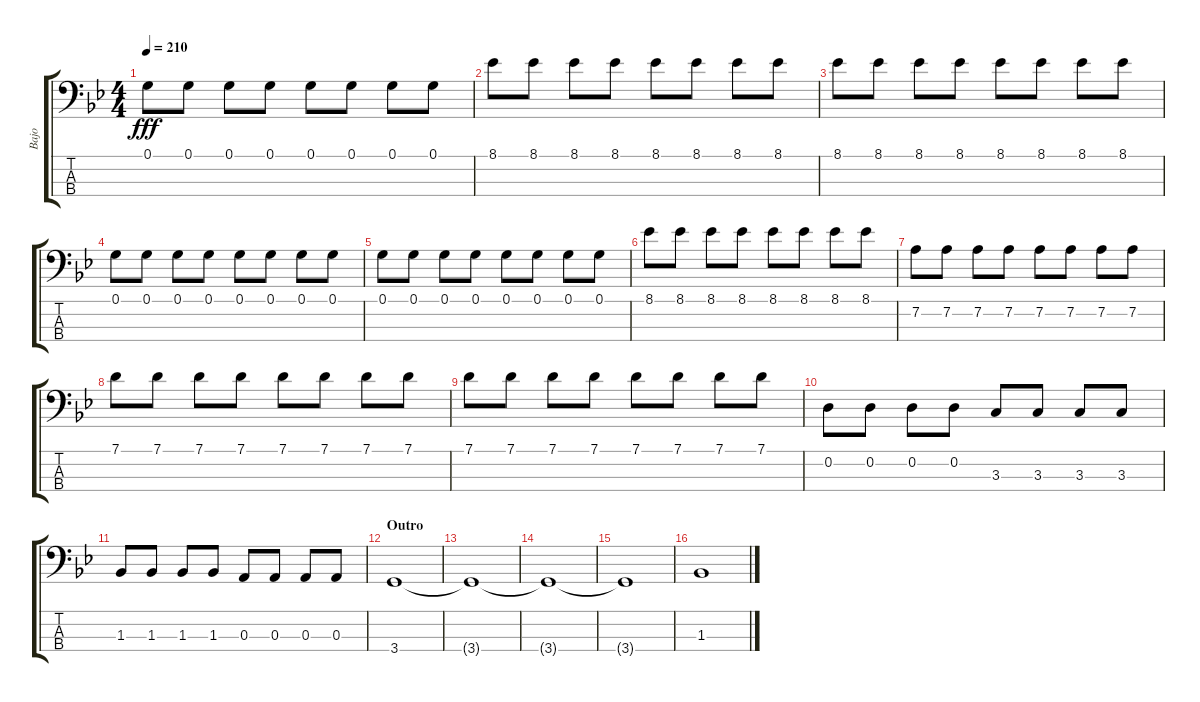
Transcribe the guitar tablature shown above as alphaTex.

\track ("Bajo" "Bajo") {instrument electricbassfinger}
\staff {score tabs}
\tuning (G2 D2 A1 E1) {hide}
\ts (4 4)
\tempo 210
\clef f4
\ks gminor
0.1.8{dy fff} 0.1.8 0.1.8 0.1.8 0.1.8 0.1.8 0.1.8 0.1.8 |
8.1.8 8.1.8 8.1.8 8.1.8 8.1.8 8.1.8 8.1.8 8.1.8 |
8.1.8 8.1.8 8.1.8 8.1.8 8.1.8 8.1.8 8.1.8 8.1.8 |
0.1.8 0.1.8 0.1.8 0.1.8 0.1.8 0.1.8 0.1.8 0.1.8 |
0.1.8 0.1.8 0.1.8 0.1.8 0.1.8 0.1.8 0.1.8 0.1.8 |
8.1.8 8.1.8 8.1.8 8.1.8 8.1.8 8.1.8 8.1.8 8.1.8 |
7.2.8 7.2.8 7.2.8 7.2.8 7.2.8 7.2.8 7.2.8 7.2.8 |
7.1.8 7.1.8 7.1.8 7.1.8 7.1.8 7.1.8 7.1.8 7.1.8 |
7.1.8 7.1.8 7.1.8 7.1.8 7.1.8 7.1.8 7.1.8 7.1.8 |
0.2.8 0.2.8 0.2.8 0.2.8 3.3.8 3.3.8 3.3.8 3.3.8 |
1.3.8 1.3.8 1.3.8 1.3.8 0.3.8 0.3.8 0.3.8 0.3.8 |
\section ("" "Outro")
3.4.1 |
3.4{t}.1 |
3.4{t}.1 |
3.4{t}.1 |
1.3.1
